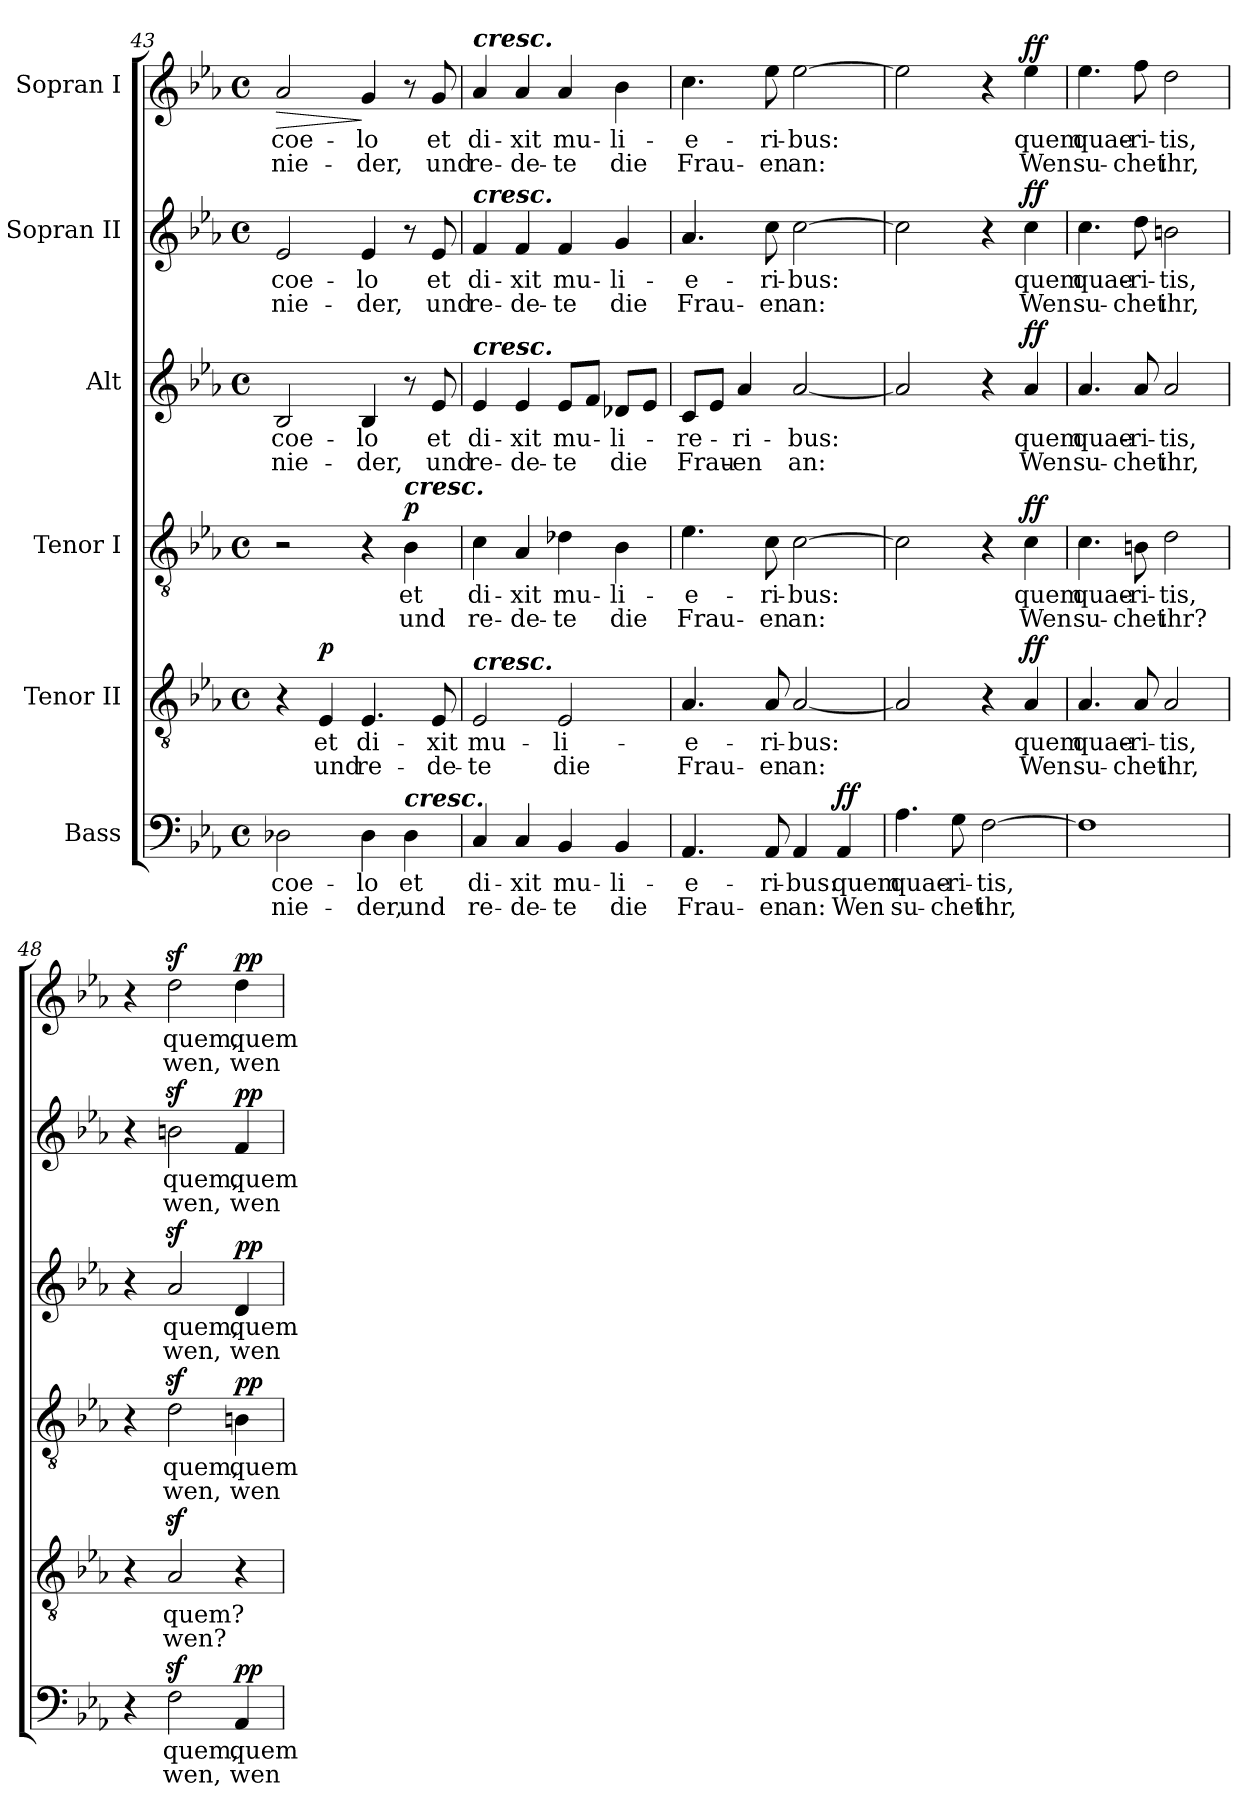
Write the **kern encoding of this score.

**kern	**text	**text	**dynam	**kern	**text	**text	**dynam	**kern	**text	**text	**dynam	**kern	**text	**text	**dynam	**kern	**text	**text	**dynam	**kern	**text	**text	**dynam
*part6	*part6	*part6	*part6	*part5	*part5	*part5	*part5	*part4	*part4	*part4	*part4	*part3	*part3	*part3	*part3	*part2	*part2	*part2	*part2	*part1	*part1	*part1	*part1
*staff6	*staff6	*staff6	*staff6	*staff5	*staff5	*staff5	*staff5	*staff4	*staff4	*staff4	*staff4	*staff3	*staff3	*staff3	*staff3	*staff2	*staff2	*staff2	*staff2	*staff1	*staff1	*staff1	*staff1
*I"Bass	*	*	*	*I"Tenor II	*	*	*	*I"Tenor I	*	*	*	*I"Alt	*	*	*	*I"Sopran II	*	*	*	*I"Sopran I	*	*	*
!!LO:PB:g=z
*clefF4	*	*	*	*clefGv2	*	*	*	*clefGv2	*	*	*	*clefG2	*	*	*	*clefG2	*	*	*	*clefG2	*	*	*
*k[b-e-a-]	*	*	*	*k[b-e-a-]	*	*	*	*k[b-e-a-]	*	*	*	*k[b-e-a-]	*	*	*	*k[b-e-a-]	*	*	*	*k[b-e-a-]	*	*	*
*E-:	*	*	*	*E-:	*	*	*	*E-:	*	*	*	*E-:	*	*	*	*E-:	*	*	*	*E-:	*	*	*
*M4/4	*	*	*	*M4/4	*	*	*	*M4/4	*	*	*	*M4/4	*	*	*	*M4/4	*	*	*	*M4/4	*	*	*
*met(c)	*	*	*	*met(c)	*	*	*	*met(c)	*	*	*	*met(c)	*	*	*	*met(c)	*	*	*	*met(c)	*	*	*
=43	=43	=43	=43	=43	=43	=43	=43	=43	=43	=43	=43	=43	=43	=43	=43	=43	=43	=43	=43	=43	=43	=43	=43
!	!	!	!	!	!	!	!	!	!	!	!	!	!	!	!	!	!	!	!	!	!	!	!LO:HP:b
2D-X\	coe-	nie-	.	4r	.	.	.	2r	.	.	.	2B-/	coe-	nie-	.	2e-/	coe-	nie-	.	2a-/	coe-	nie-	>
!	!	!	!	!	!	!	!LO:DY:a	!	!	!	!	!	!	!	!	!	!	!	!	!	!	!	!
.	.	.	.	4E-/	et	und	p	.	.	.	.	.	.	.	.	.	.	.	.	.	.	.	.
4D-\	-lo	-der,	.	4.E-/	di-	re-	.	4r	.	.	.	4B-/	-lo	-der,	.	4e-/	-lo	-der,	.	4g/	-lo	-der,	]
!	!	!	!	!	!	!	!	!LO:TX:a:Bi:t=cresc.	!	!	!	!	!	!	!	!	!	!	!	!	!	!	!
!LO:TX:a:Bi:t=cresc.	!	!	!	!	!	!	!	!	!	!	!	!	!	!	!	!	!	!	!	!	!	!	!
!	!	!	!	!	!	!	!	!	!	!	!LO:DY:a	!	!	!	!	!	!	!	!	!	!	!	!
4D-\	et	und	.	.	.	.	.	4B-\	et	und	p	8r	.	.	.	8r	.	.	.	8r	.	.	.
.	.	.	.	8E-/	-xit	-de-	.	.	.	.	.	8e-/	et	und	.	8e-/	et	und	.	8g/	et	und	.
=44	=44	=44	=44	=44	=44	=44	=44	=44	=44	=44	=44	=44	=44	=44	=44	=44	=44	=44	=44	=44	=44	=44	=44
!	!	!	!	!	!	!	!	!	!	!	!	!	!	!	!	!	!	!	!	!LO:TX:a:Bi:t=cresc.	!	!	!
!	!	!	!	!	!	!	!	!	!	!	!	!	!	!	!	!LO:TX:a:Bi:t=cresc.	!	!	!	!	!	!	!
!	!	!	!	!	!	!	!	!	!	!	!	!LO:TX:a:Bi:t=cresc.	!	!	!	!	!	!	!	!	!	!	!
!	!	!	!	!LO:TX:a:Bi:t=cresc.	!	!	!	!	!	!	!	!	!	!	!	!	!	!	!	!	!	!	!
4C/	di-	re-	.	2E-/	mu-	-te	.	4c\	di-	re-	.	4e-/	di-	re-	.	4f/	di-	re-	.	4a-/	di-	re-	.
4C/	-xit	-de-	.	.	.	.	.	4A-/	-xit	-de-	.	4e-/	-xit	-de-	.	4f/	-xit	-de-	.	4a-/	-xit	-de-	.
4BB-/	mu-	-te	.	2E-/	-li-	die	.	4d-X\	mu-	-te	.	8e-/L	mu-	-te	.	4f/	mu-	-te	.	4a-/	mu-	-te	.
.	.	.	.	.	.	.	.	.	.	.	.	8f/J	.	.	.	.	.	.	.	.	.	.	.
4BB-/	-li-	die	.	.	.	.	.	4B-\	-li-	die	.	8d-X/L	-li-	die	.	4g/	-li-	die	.	4b-\	-li-	die	.
.	.	.	.	.	.	.	.	.	.	.	.	8e-/J	.	.	.	.	.	.	.	.	.	.	.
=45	=45	=45	=45	=45	=45	=45	=45	=45	=45	=45	=45	=45	=45	=45	=45	=45	=45	=45	=45	=45	=45	=45	=45
4.AA-/	-e-	Frau-	.	4.A-/	-e-	Frau-	.	4.e-\	-e-	Frau-	.	8c/L	-re-	Frau-	.	4.a-/	-e-	Frau-	.	4.cc\	-e-	Frau-	.
.	.	.	.	.	.	.	.	.	.	.	.	8e-/J	.	.	.	.	.	.	.	.	.	.	.
.	.	.	.	.	.	.	.	.	.	.	.	4a-/	-ri-	-en	.	.	.	.	.	.	.	.	.
8AA-/	-ri-	-en	.	8A-/	-ri-	-en	.	8c\	-ri-	-en	.	.	.	.	.	8cc\	-ri-	-en	.	8ee-\	-ri-	-en	.
4AA-/	-bus:	an:	.	[2A-/	-bus:	an:	.	[2c\	-bus:	an:	.	[2a-/	-bus:	an:	.	[2cc\	-bus:	an:	.	[2ee-\	-bus:	an:	.
!	!	!	!LO:DY:a	!	!	!	!	!	!	!	!	!	!	!	!	!	!	!	!	!	!	!	!
4AA-/	quem	Wen	ff	.	.	.	.	.	.	.	.	.	.	.	.	.	.	.	.	.	.	.	.
=46	=46	=46	=46	=46	=46	=46	=46	=46	=46	=46	=46	=46	=46	=46	=46	=46	=46	=46	=46	=46	=46	=46	=46
4.A-\	quae-	su-	.	2A-/]	.	.	.	2c\]	.	.	.	2a-/]	.	.	.	2cc\]	.	.	.	2ee-\]	.	.	.
8G\	-ri-	-chet	.	.	.	.	.	.	.	.	.	.	.	.	.	.	.	.	.	.	.	.	.
[2F\	-tis,	ihr,	.	4r	.	.	.	4r	.	.	.	4r	.	.	.	4r	.	.	.	4r	.	.	.
!	!	!	!	!	!	!	!LO:DY:a	!	!	!	!LO:DY:a	!	!	!	!LO:DY:a	!	!	!	!LO:DY:a	!	!	!	!LO:DY:a
.	.	.	.	4A-/	quem	Wen	ff	4c\	quem	Wen	ff	4a-/	quem	Wen	ff	4cc\	quem	Wen	ff	4ee-\	quem	Wen	ff
!!LO:LB:g=z
=47	=47	=47	=47	=47	=47	=47	=47	=47	=47	=47	=47	=47	=47	=47	=47	=47	=47	=47	=47	=47	=47	=47	=47
1F]	.	.	.	4.A-/	quae-	su-	.	4.c\	quae-	su-	.	4.a-/	quae-	su-	.	4.cc\	quae-	su-	.	4.ee-\	quae-	su-	.
.	.	.	.	8A-/	-ri-	-chet	.	8Bn\	-ri-	-chet	.	8a-/	-ri-	-chet	.	8dd\	-ri-	-chet	.	8ff\	-ri-	-chet	.
.	.	.	.	2A-/	-tis,	ihr,	.	2d\	-tis,	ihr?	.	2a-/	-tis,	ihr,	.	2bn\	-tis,	ihr,	.	2dd\	-tis,	ihr,	.
=48	=48	=48	=48	=48	=48	=48	=48	=48	=48	=48	=48	=48	=48	=48	=48	=48	=48	=48	=48	=48	=48	=48	=48
4r	.	.	.	4r	.	.	.	4r	.	.	.	4r	.	.	.	4r	.	.	.	4r	.	.	.
2Fz>\	quem,	wen,	.	2A-z>/	quem?	wen?	.	2dz>\	quem,	wen,	.	2a-z>/	quem,	wen,	.	2bnz>\	quem,	wen,	.	2ddz>\	quem,	wen,	.
!	!	!	!LO:DY:a	!	!	!	!	!	!	!	!LO:DY:a	!	!	!	!LO:DY:a	!	!	!	!LO:DY:a	!	!	!	!LO:DY:a
4AA-/	quem	wen	pp	4r	.	.	.	4Bn\	quem	wen	pp	4d/	quem	wen	pp	4f/	quem	wen	pp	4dd\	quem	wen	pp
=	=	=	=	=	=	=	=	=	=	=	=	=	=	=	=	=	=	=	=	=	=	=	=
*-	*-	*-	*-	*-	*-	*-	*-	*-	*-	*-	*-	*-	*-	*-	*-	*-	*-	*-	*-	*-	*-	*-	*-
